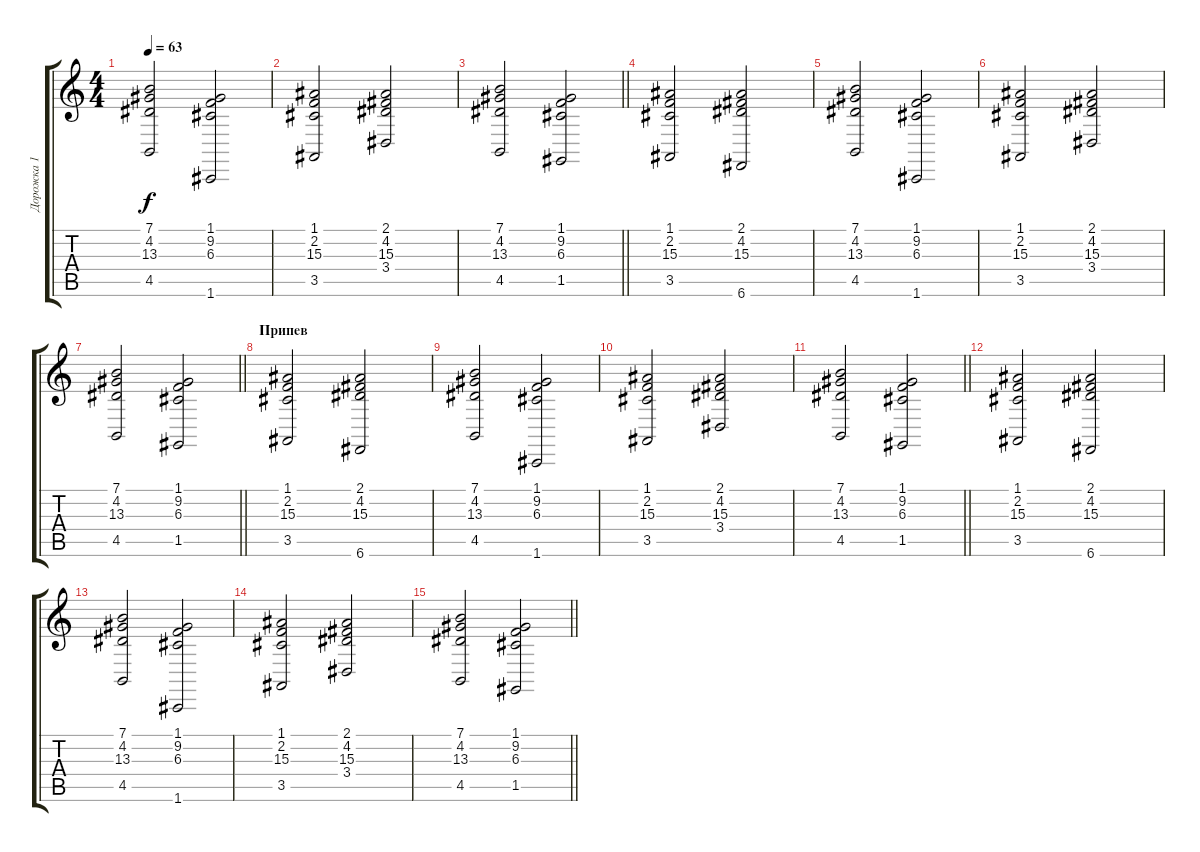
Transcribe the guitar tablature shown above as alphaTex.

\track ("Дорожка 1" "Дорожка 1") {instrument choiraahs}
\staff {score tabs}
\tuning (E4 B3 G3 C3 G2 C2) {hide}
\ts (4 4)
\tempo 63
\clef g2
\ks c
(7.1 4.2 13.3 4.5).2{dy f} (1.1 9.2 6.3 1.6).2 |
(1.1 2.2 15.3 3.5).2 (2.1 4.2 15.3 3.4).2 |
\barLineRight lightlight
(7.1 4.2 13.3 4.5).2 (1.1 9.2 6.3 1.5).2 |
(1.1 2.2 15.3 3.5).2 (2.1 4.2 15.3 6.6).2 |
(7.1 4.2 13.3 4.5).2 (1.1 9.2 6.3 1.6).2 |
(1.1 2.2 15.3 3.5).2 (2.1 4.2 15.3 3.4).2 |
\barLineRight lightlight
(7.1 4.2 13.3 4.5).2 (1.1 9.2 6.3 1.5).2 |
\section ("" "Припев")
(1.1 2.2 15.3 3.5).2 (2.1 4.2 15.3 6.6).2 |
(7.1 4.2 13.3 4.5).2 (1.1 9.2 6.3 1.6).2 |
(1.1 2.2 15.3 3.5).2 (2.1 4.2 15.3 3.4).2 |
\barLineRight lightlight
(7.1 4.2 13.3 4.5).2 (1.1 9.2 6.3 1.5).2 |
(1.1 2.2 15.3 3.5).2 (2.1 4.2 15.3 6.6).2 |
(7.1 4.2 13.3 4.5).2 (1.1 9.2 6.3 1.6).2 |
(1.1 2.2 15.3 3.5).2 (2.1 4.2 15.3 3.4).2 |
\barLineRight lightlight
(7.1 4.2 13.3 4.5).2 (1.1 9.2 6.3 1.5).2
